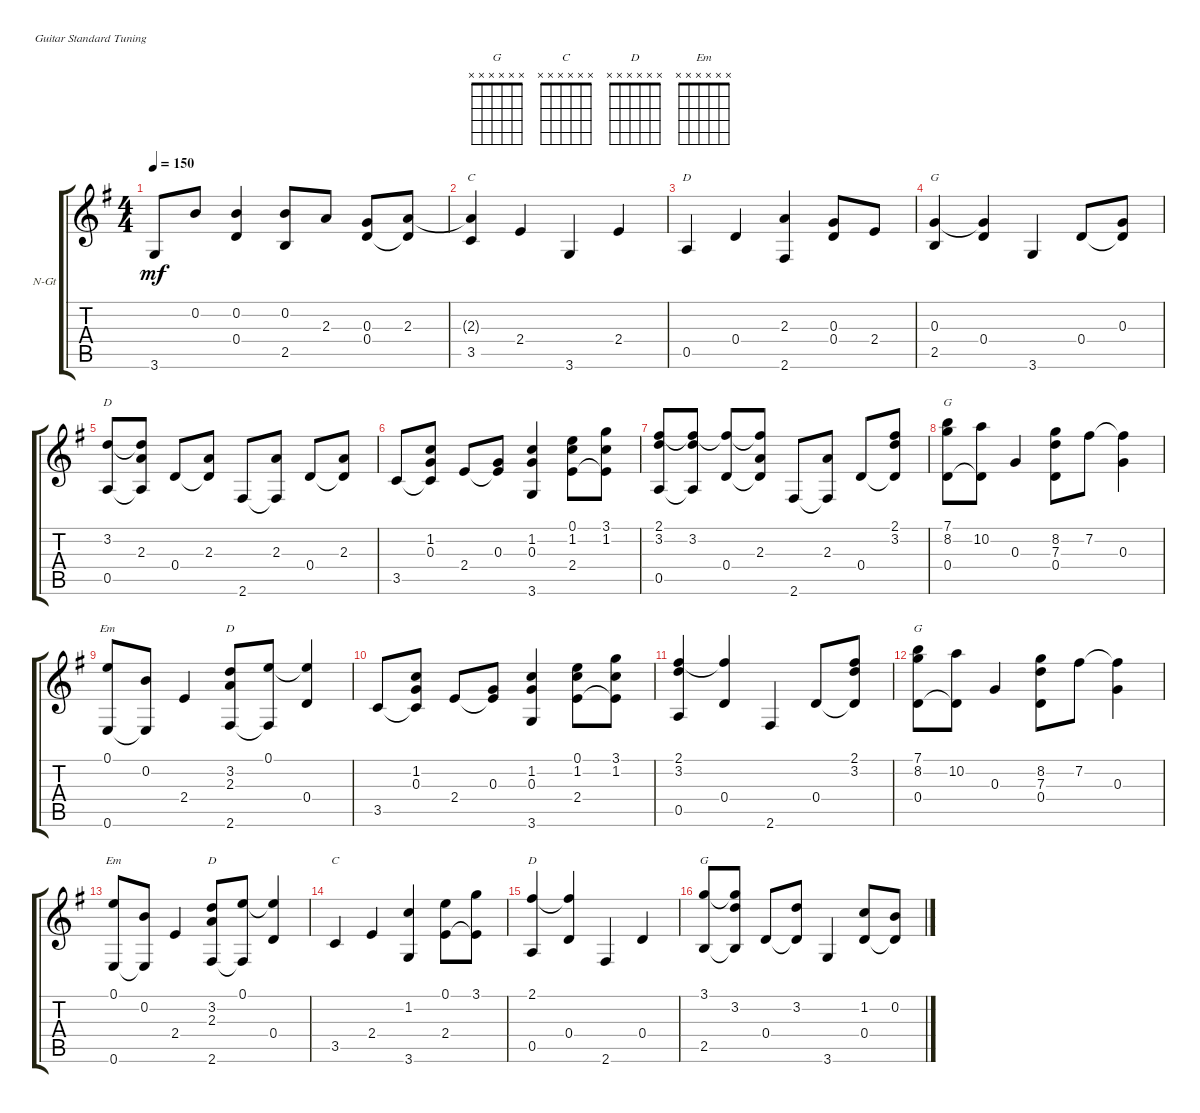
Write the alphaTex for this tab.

\defaultSystemsLayout 4
\bracketExtendMode groupsimilarinstruments
\firstSystemTrackNameOrientation horizontal
\otherSystemsTrackNameOrientation horizontal
\track ("Nylon Guitar" "N-Gt") {instrument acousticguitarnylon}
\staff {score tabs}
\tuning (E4 B3 G3 D3 A2 E2)
\chord ("G" x x x x x x)
\chord ("C" x x x x x x)
\chord ("D" x x x x x x)
\chord ("Em" x x x x x x)
\ts (4 4)
\tempo 150
\clef g2
\ks g
3.6.8{dy mf} 0.2.8 (0.2 0.4).4 (0.2 2.5).8 2.3.8 (0.3 0.4).8 (2.3 0.4{t}).8 |
(2.3{t} 3.5).4{ch "C"} 2.4.4 3.6.4 2.4.4 |
0.5.4{ch "D"} 0.4.4 (2.3 2.6).4 (0.3 0.4).8 2.4.8 |
(0.3 2.5).4{ch "G"} (0.3{t} 0.4).4 3.6.4 0.4.8 (0.3 0.4{t}).8 |
(0.5 3.2).8{ch "D"} (0.5{t} 3.2{t} 2.3).8 0.4.8 (2.3 0.4{t}).8 2.6.8 (2.3 2.6{t}).8 0.4.8 (2.3 0.4{t}).8 |
3.5.8 (1.2 3.5{t} 0.3).8 2.4.8 (0.3 2.4{t}).8 (3.6 1.2 0.3).4 (2.4 0.1 1.2).8 (2.4{t} 3.1 1.2).8 |
(2.1 0.5 3.2).8 (3.2 2.1{t} 0.5{t}).8 (0.4 2.1{t}).8 (2.3 2.1{t} 0.4{t}).8 2.6.8 (2.3 2.6{t}).8 0.4.8 (2.1 0.4{t} 3.2).8 |
(7.1 0.4 8.2).8{ch "G"} (10.2 0.4{t}).8 0.3.4 (8.2 7.3 0.4).8 7.2.8 (0.3 7.2{t}).4 |
(0.1 0.6).8{ch "Em"} (0.2 0.6{t}).8 2.4.4 (2.6 3.2 2.3).8{ch "D"} (0.1 2.6{t}).8 (0.4 0.1{t}).4 |
3.5.8 (1.2 3.5{t} 0.3).8 2.4.8 (0.3 2.4{t}).8 (3.6 1.2 0.3).4 (2.4 0.1 1.2).8 (2.4{t} 3.1 1.2).8 |
(2.1 0.5 3.2).4 (0.4 2.1{t}).4 2.6.4 0.4.8 (2.1 0.4{t} 3.2).8 |
(7.1 0.4 8.2).8{ch "G"} (10.2 0.4{t}).8 0.3.4 (8.2 7.3 0.4).8 7.2.8 (0.3 7.2{t}).4 |
(0.1 0.6).8{ch "Em"} (0.2 0.6{t}).8 2.4.4 (2.6 3.2 2.3).8{ch "D"} (0.1 2.6{t}).8 (0.4 0.1{t}).4 |
3.5.4{ch "C"} 2.4.4 (3.6 1.2).4 (2.4 0.1).8 (2.4{t} 3.1).8 |
(2.1 0.5).4{ch "D"} (0.4 2.1{t}).4 2.6.4 0.4.4 |
(3.1 2.5).8{ch "G"} (3.1{t} 2.5{t} 3.2).8 0.4.8 (3.2 0.4{t}).8 3.6.4 (1.2 0.4).8 (0.2 0.4{t}).8
